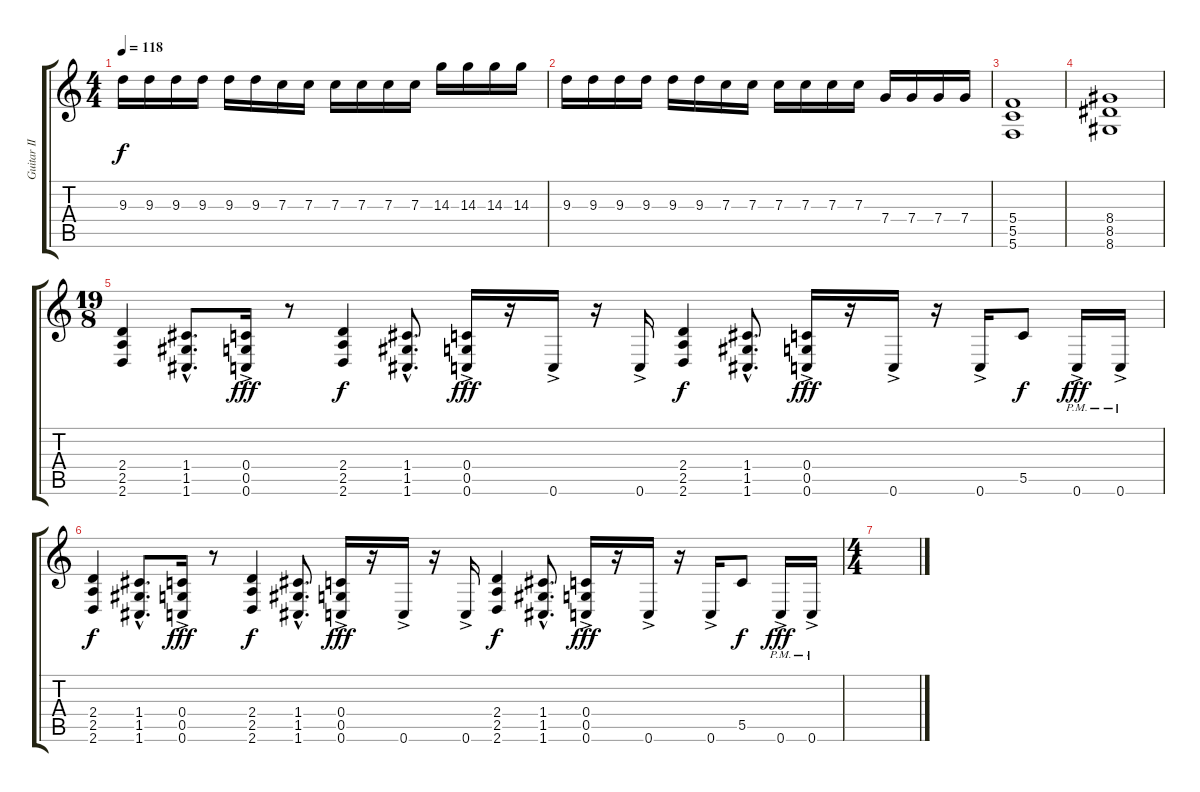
\track ("Guitar II" "Guitar II") {instrument distortionguitar}
\staff {score tabs}
\tuning (D4 A3 F3 C3 G2 C2) {hide}
\ts (4 4)
\tempo 118
\clef g2
\ks c
9.3.16{dy f instrument distortionguitar} 9.3.16 9.3.16 9.3.16 9.3.16 9.3.16 7.3.16 7.3.16 7.3.16 7.3.16 7.3.16 7.3.16 14.3.16 14.3.16 14.3.16 14.3.16 |
9.3.16 9.3.16 9.3.16 9.3.16 9.3.16 9.3.16 7.3.16 7.3.16 7.3.16 7.3.16 7.3.16 7.3.16 7.4.16 7.4.16 7.4.16 7.4.16 |
(5.4 5.5 5.6).1{instrument overdrivenguitar} |
(8.4 8.5 8.6).1 |
\ts (19 8)
(2.4 2.5 2.6).4{volume 14 balance 2 instrument overdrivenguitar} (1.4{hac} 1.5{hac} 1.6{hac}).8{d} (0.4 0.5 0.6{ac}).16{dy fff} r.8 (2.4 2.5 2.6).4{dy f} (1.4{hac} 1.5{hac} 1.6{hac}).8{d} (0.4 0.5 0.6{ac}).16{dy fff} r.16 0.6{ac}.16 r.16 0.6{ac}.16 (2.4 2.5 2.6).4{dy f} (1.4{hac} 1.5{hac} 1.6{hac}).8{d} (0.4 0.5 0.6{ac}).16{dy fff} r.16 0.6{ac}.16 r.16 0.6{ac}.16 5.5.8{dy f} 0.6{ac pm}.16{dy fff} 0.6{ac pm}.16 |
(2.4 2.5 2.6).4{dy f} (1.4{hac} 1.5{hac} 1.6{hac}).8{d} (0.4 0.5 0.6{ac}).16{dy fff} r.8 (2.4 2.5 2.6).4{dy f} (1.4{hac} 1.5{hac} 1.6{hac}).8{d} (0.4 0.5 0.6{ac}).16{dy fff} r.16 0.6{ac}.16 r.16 0.6{ac}.16 (2.4 2.5 2.6).4{dy f} (1.4{hac} 1.5{hac} 1.6{hac}).8{d} (0.4 0.5 0.6{ac}).16{dy fff} r.16 0.6{ac}.16 r.16 0.6{ac}.16 5.5.8{dy f} 0.6{ac pm}.16{dy fff} 0.6{ac pm}.16 |
\ts (4 4)
